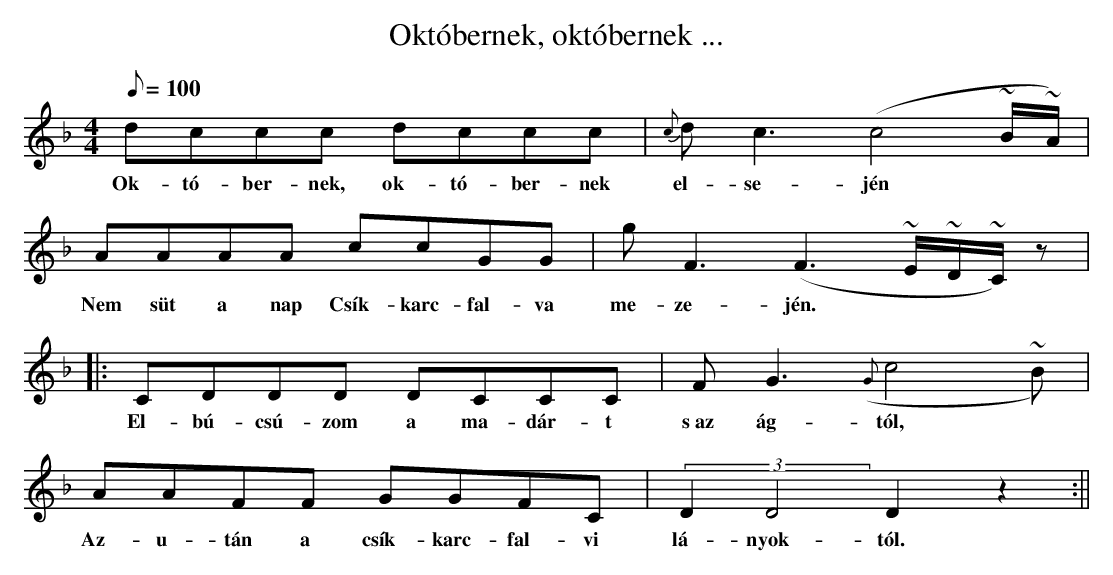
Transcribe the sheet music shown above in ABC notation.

X:1
T:Októbernek, októbernek ...
M:4/4
L:1/8
Q:100
K:Dm
 dccc dccc | {c}d c3 (c4~B/2~A/2) |
w: Ok-tó-ber-nek, ok-tó-ber-nek el-se-jén
 AAAA ccGG | g F3 (F3~E/2~D/2~C/2) z |
w: Nem süt a nap Csík-karc-fal-va me-ze-jén.
|: CDDD DCCC | F G3 ({G}c4~B) |
w: El-bú-csú-zom a ma-dár-t s~az ág-tól,
 AAFF GGFC | (3:2:2D2D4 D2 z2 :||
w: Az-u-tán a csík-karc-fal-vi lá-nyok-tól.
